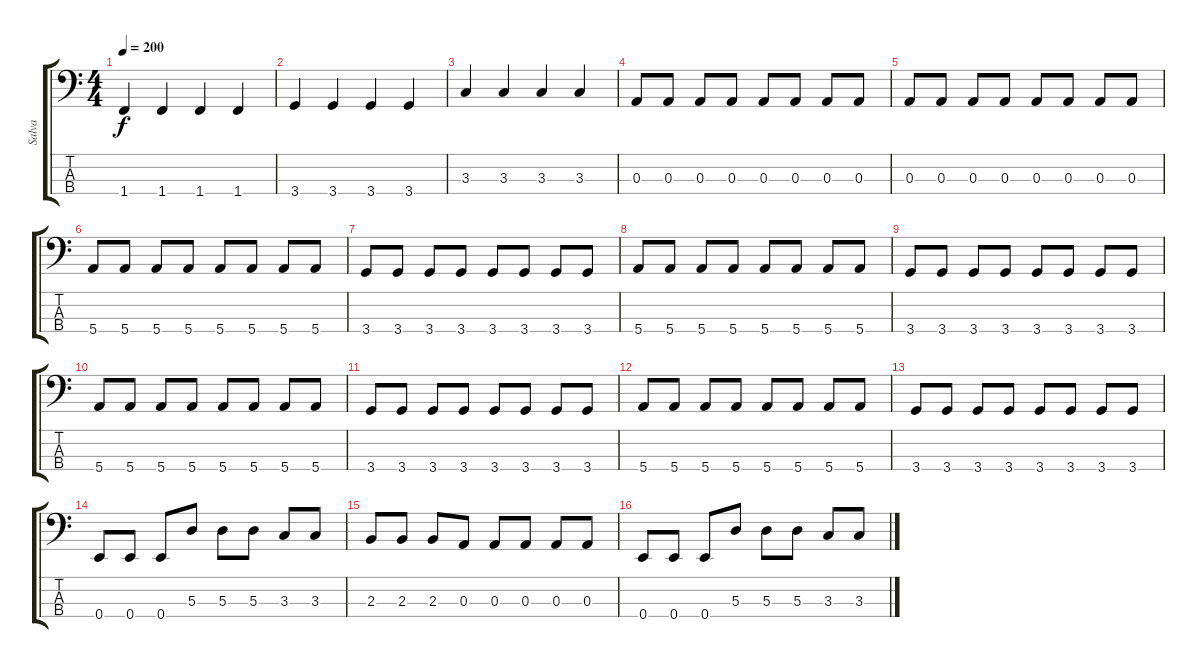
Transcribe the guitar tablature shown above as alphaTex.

\track ("Salva" "Salva") {instrument electricbassfinger}
\staff {score tabs}
\tuning (G2 D2 A1 E1) {hide}
\ts (4 4)
\tempo 200
\clef f4
\ks c
1.4.4{dy f} 1.4.4 1.4.4 1.4.4 |
3.4.4 3.4.4 3.4.4 3.4.4 |
3.3.4 3.3.4 3.3.4 3.3.4 |
0.3.8 0.3.8 0.3.8 0.3.8 0.3.8 0.3.8 0.3.8 0.3.8 |
0.3.8 0.3.8 0.3.8 0.3.8 0.3.8 0.3.8 0.3.8 0.3.8 |
5.4.8 5.4.8 5.4.8 5.4.8 5.4.8 5.4.8 5.4.8 5.4.8 |
3.4.8 3.4.8 3.4.8 3.4.8 3.4.8 3.4.8 3.4.8 3.4.8 |
5.4.8 5.4.8 5.4.8 5.4.8 5.4.8 5.4.8 5.4.8 5.4.8 |
3.4.8 3.4.8 3.4.8 3.4.8 3.4.8 3.4.8 3.4.8 3.4.8 |
5.4.8 5.4.8 5.4.8 5.4.8 5.4.8 5.4.8 5.4.8 5.4.8 |
3.4.8 3.4.8 3.4.8 3.4.8 3.4.8 3.4.8 3.4.8 3.4.8 |
5.4.8 5.4.8 5.4.8 5.4.8 5.4.8 5.4.8 5.4.8 5.4.8 |
3.4.8 3.4.8 3.4.8 3.4.8 3.4.8 3.4.8 3.4.8 3.4.8 |
0.4.8 0.4.8 0.4.8 5.3.8 5.3.8 5.3.8 3.3.8 3.3.8 |
2.3.8 2.3.8 2.3.8 0.3.8 0.3.8 0.3.8 0.3.8 0.3.8 |
0.4.8 0.4.8 0.4.8 5.3.8 5.3.8 5.3.8 3.3.8 3.3.8
